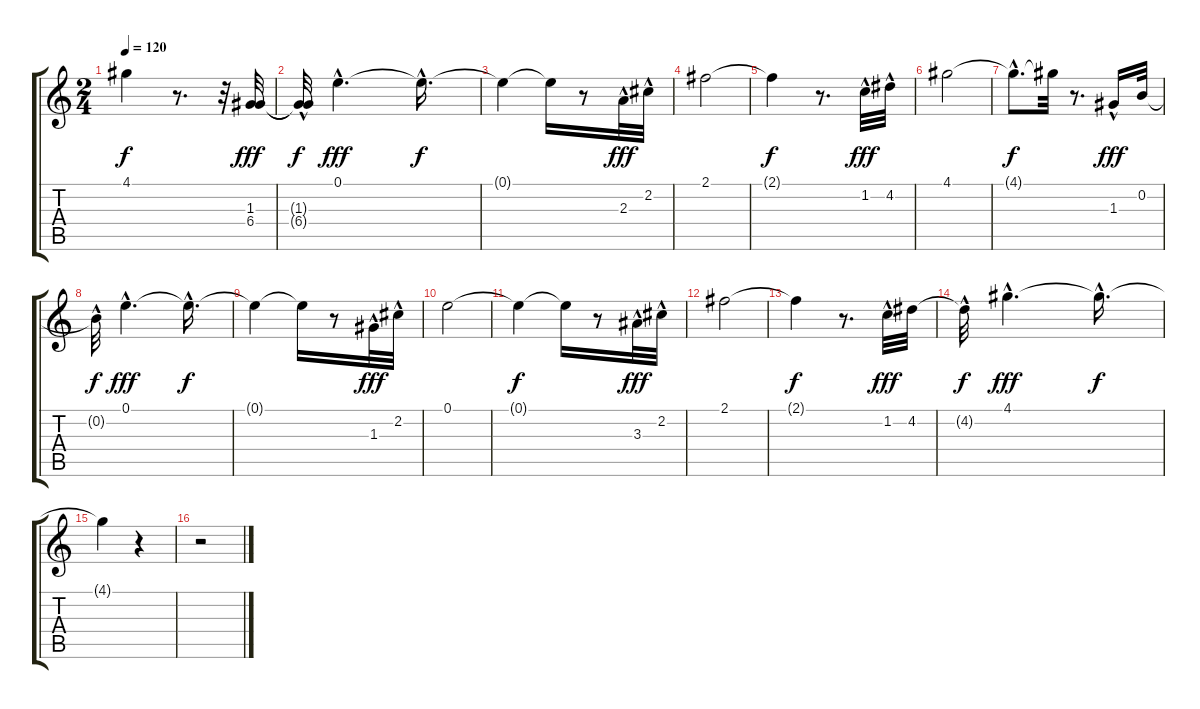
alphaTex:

\track "" {instrument electricguitarclean}
\staff {score tabs}
\tuning (E4 B3 G3 D3 A2 E2) {hide}
\ts (2 4)
\tempo 120
\clef g2
\ks c
4.1{t}.4{dy f} r.8{d} r.32 (1.3 6.4).32{dy fff} |
(1.3{hac t} 6.4{hac t}).32{dy f} 0.1{hac}.4{d dy fff} 0.1{hac t}.16{d dy f} |
0.1{t}.4 0.1{t}.16 r.8 2.3{hac}.32{dy fff} 2.2{hac}.32 |
2.1.2 |
2.1{t}.4{dy f} r.8{d} 1.2{hac}.32{dy fff} 4.2{hac}.32 |
4.1.2 |
4.1{hac t}.8{d dy f} 4.1{t}.32 r.8{d} 1.3{hac}.16{dy fff} 0.2.32 |
0.2{hac t}.32{dy f} 0.1{hac}.4{d dy fff} 0.1{hac t}.16{d dy f} |
0.1{t}.4 0.1{t}.16 r.8 1.3{hac}.32{dy fff} 2.2{hac}.32 |
0.1.2 |
0.1{t}.4{dy f} 0.1{t}.16 r.8 3.3{hac}.32{dy fff} 2.2{hac}.32 |
2.1.2 |
2.1{t}.4{dy f} r.8{d} 1.2{hac}.32{dy fff} 4.2.32 |
4.2{hac t}.32{dy f} 4.1{hac}.4{d dy fff} 4.1{hac t}.16{d dy f} |
4.1{t}.4 r.4 |
r.2
